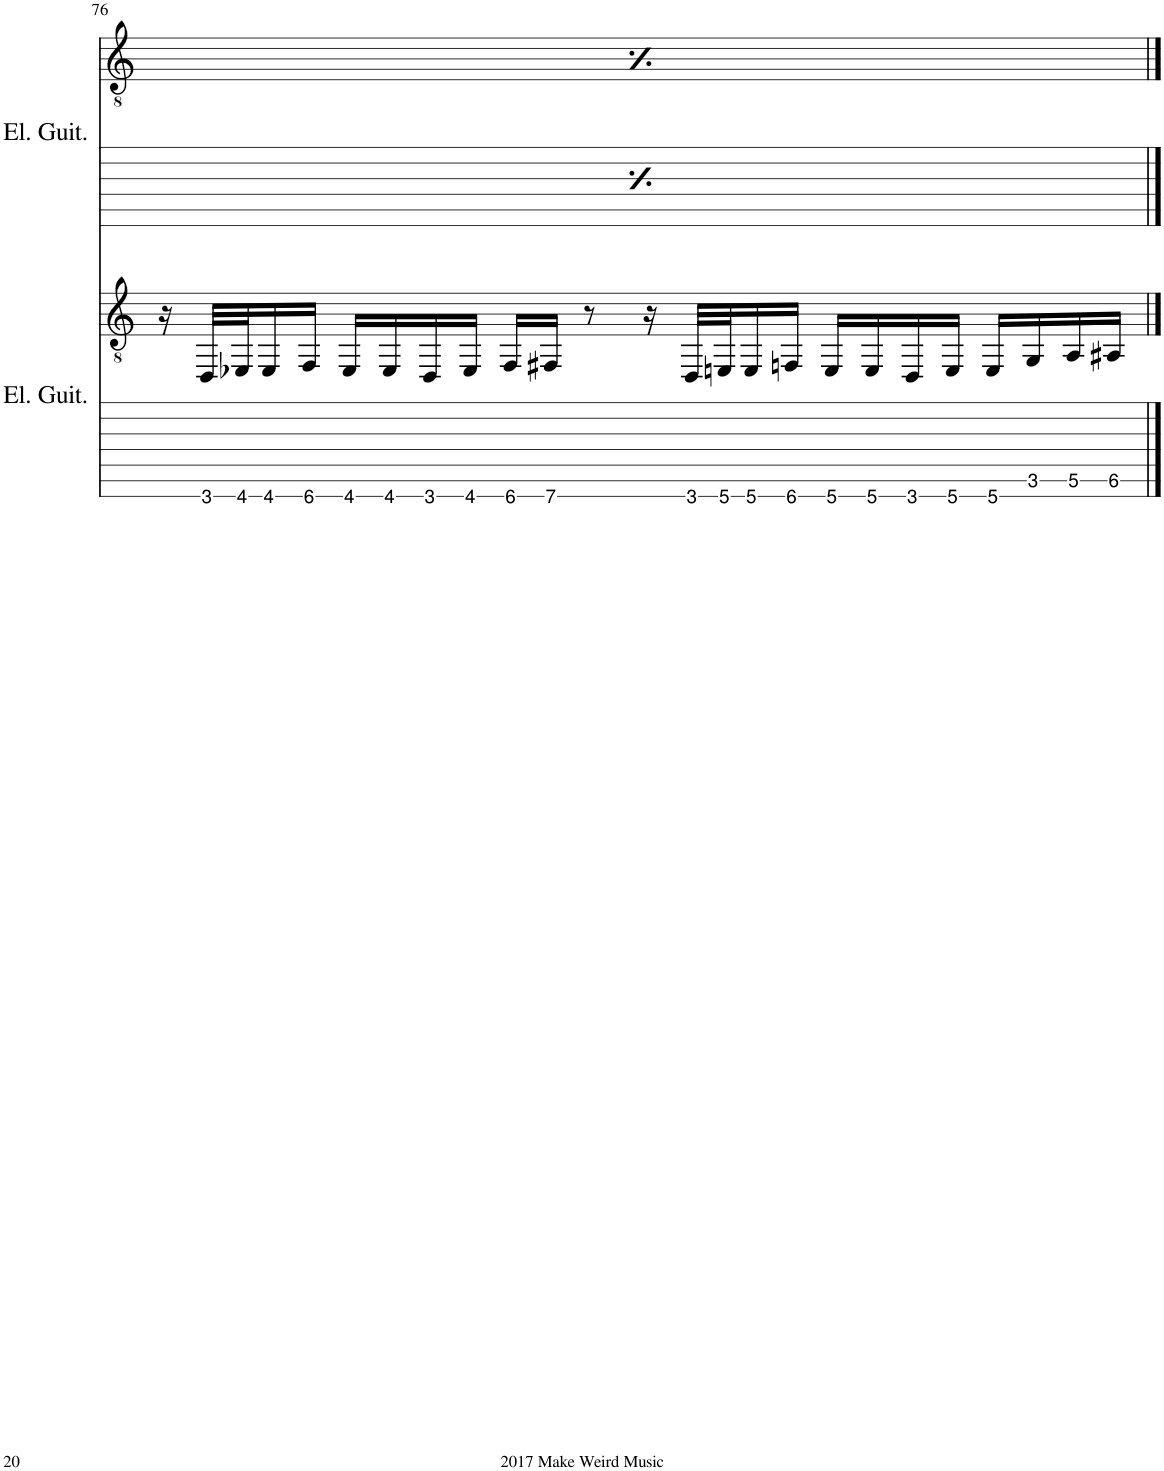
**kern	**kern	**kern	**kern
*part2	*part2	*part1	*part1
*staff4	*staff3	*staff2	*staff1
*I"Electric Guitar	*	*I"Electric Guitar	*
*I'El. Guit.	*	*I'El. Guit.	*
!!LO:PB:g=z
*	*clefGv2	*	*clefGv2
*k[]	*k[]	*k[]	*k[]
*M6/4	*M6/4	*M6/4	*M6/4
=76	=76	=76	=76
16r	16r	16ee^LL	(16ee^\LL
32DDLLL	32DD/LLL	16e	16e\)
32EE-J	32EE-X/J	.	.
16EE-	16EE-/	16eJ	16e\J
16FF	16FF/JJ	8ee	8ee\
16EE-	16EE-/LL	.	.
16EE-	16EE-/	16eL	16e\L
16DD	16DD/	16e	16e\
16EE-	16EE-/JJ	16ee'	16ee'\JJ
16FF	16FF/LL	16ee^	(16ee^\LL
16FF#JJ	16FF#X/JJ	16e	16e\)
8r	8r	16e	16e\
.	.	16ee'JJ	16ee'\JJ
16r	16r	16ee^LL	(16ee^\LL
32DDLLL	32DD/LLL	16e	16e\)
32EEJ	32EEn/J	.	.
16EE	16EE/	16eJ	16e\J
16FF	16FFn/JJ	8ee	8ee\
16EE	16EE/LL	.	.
16EE	16EE/	16eL	16e\L
16DD	16DD/	16e	16e\
16EE	16EE/JJ	16ee'	16ee'\JJ
16EE	16EE/LL	16ee^	(16ee^\LL
16GG	16GG/	16e	16e\)
16AA	16AA/	16e	16e\
16AA#JJ	16AA#X/JJ	16ee'JJ	16ee'\JJ
==	==	==	==
*-	*-	*-	*-
